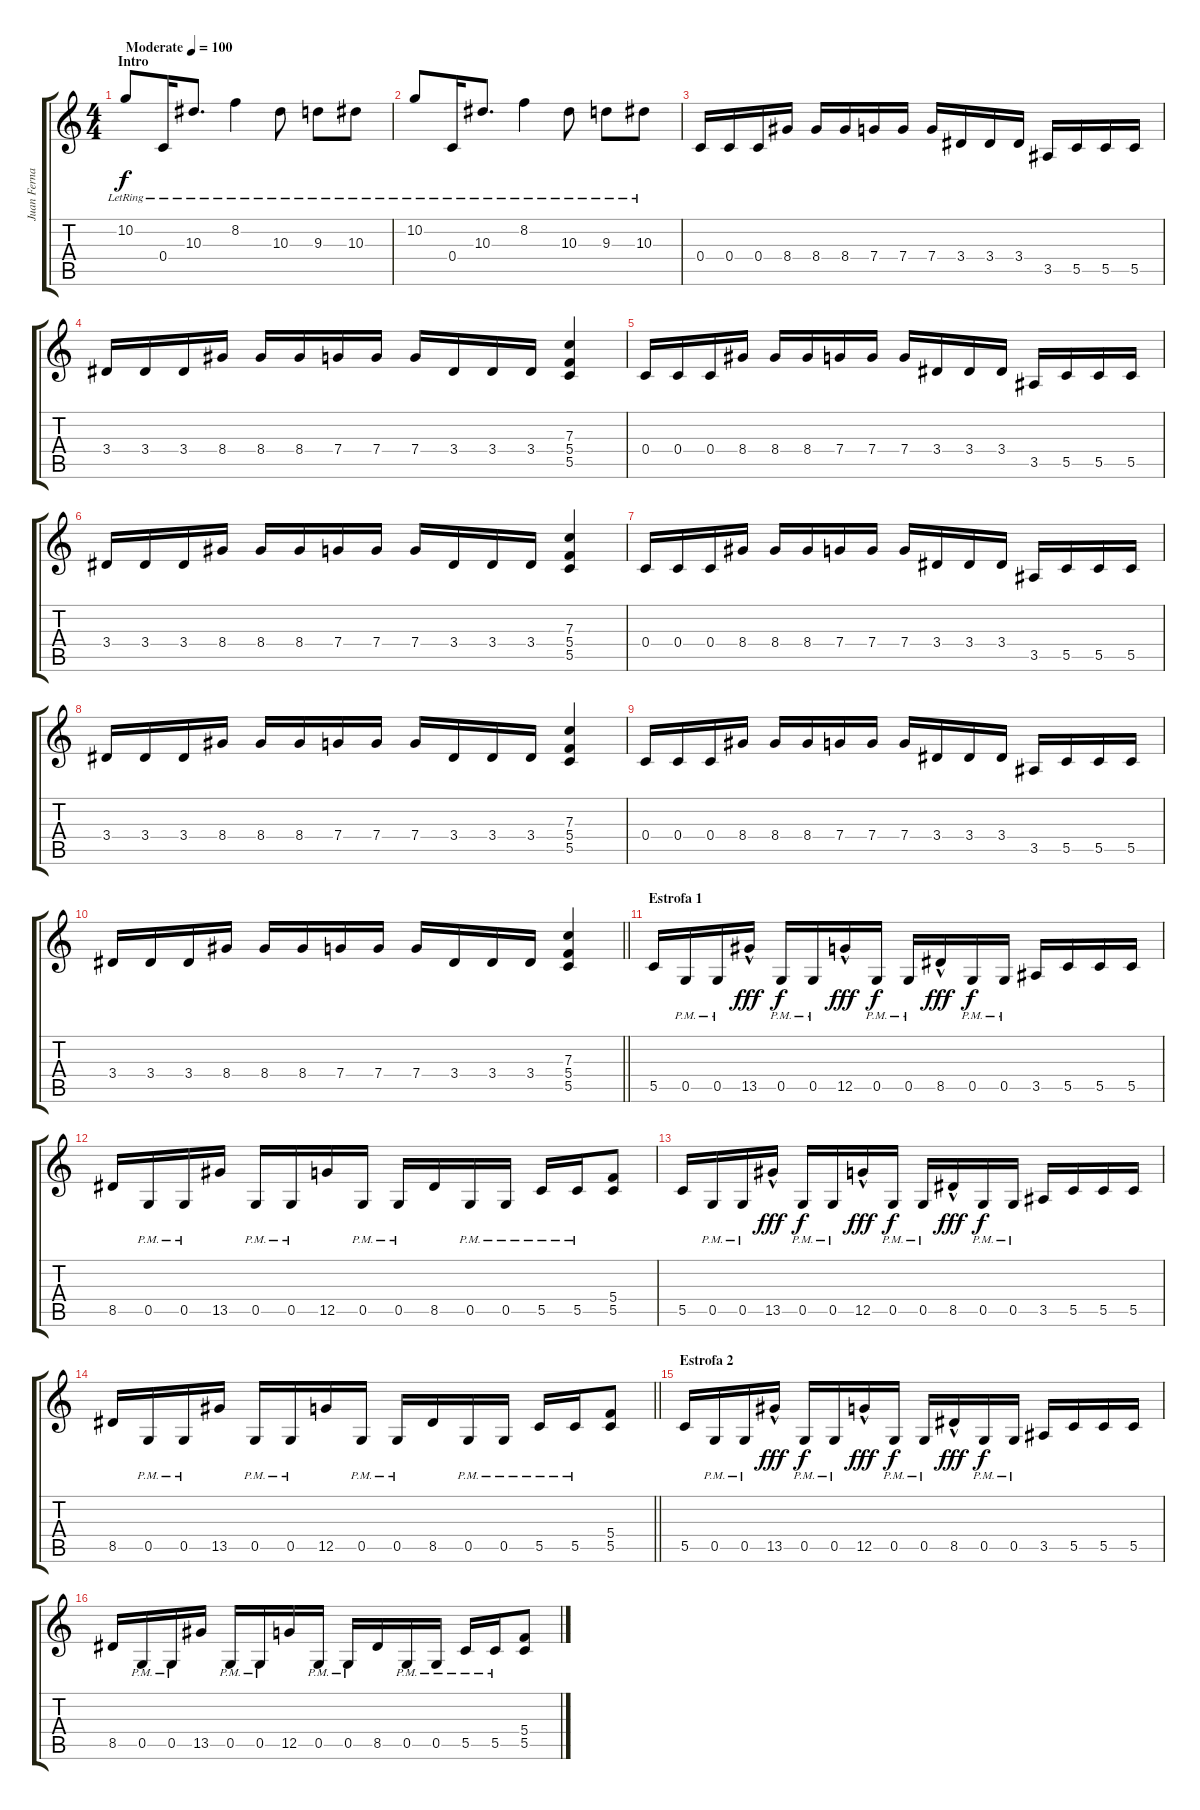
\track ("Juan Fernando" "Juan Ferna") {instrument distortionguitar}
\staff {score tabs}
\tuning (D4 A3 F3 C3 G2 D2) {hide}
\ts (4 4)
\section ("" "Intro")
\tempo (100 "Moderate")
\clef g2
\ks c
10.2{lr}.8{dy f instrument electricguitarjazz} 0.4{lr}.16 10.3{lr}.8{d} 8.2{lr}.4 10.3{lr}.8 9.3{lr}.8 10.3{lr}.8 |
10.2{lr}.8 0.4{lr}.16 10.3{lr}.8{d} 8.2{lr}.4 10.3{lr}.8 9.3{lr}.8 10.3{lr}.8 |
0.4.16{volume 15 instrument distortionguitar} 0.4.16 0.4.16 8.4.16 8.4.16 8.4.16 7.4.16 7.4.16 7.4.16 3.4.16 3.4.16 3.4.16 3.5.16 5.5.16 5.5.16 5.5.16 |
3.4.16 3.4.16 3.4.16 8.4.16 8.4.16 8.4.16 7.4.16 7.4.16 7.4.16 3.4.16 3.4.16 3.4.16 (7.3 5.4 5.5).4 |
0.4.16 0.4.16 0.4.16 8.4.16 8.4.16 8.4.16 7.4.16 7.4.16 7.4.16 3.4.16 3.4.16 3.4.16 3.5.16 5.5.16 5.5.16 5.5.16 |
3.4.16 3.4.16 3.4.16 8.4.16 8.4.16 8.4.16 7.4.16 7.4.16 7.4.16 3.4.16 3.4.16 3.4.16 (7.3 5.4 5.5).4 |
0.4.16 0.4.16 0.4.16 8.4.16 8.4.16 8.4.16 7.4.16 7.4.16 7.4.16 3.4.16 3.4.16 3.4.16 3.5.16 5.5.16 5.5.16 5.5.16 |
3.4.16 3.4.16 3.4.16 8.4.16 8.4.16 8.4.16 7.4.16 7.4.16 7.4.16 3.4.16 3.4.16 3.4.16 (7.3 5.4 5.5).4 |
0.4.16 0.4.16 0.4.16 8.4.16 8.4.16 8.4.16 7.4.16 7.4.16 7.4.16 3.4.16 3.4.16 3.4.16 3.5.16 5.5.16 5.5.16 5.5.16 |
\barLineRight lightlight
3.4.16 3.4.16 3.4.16 8.4.16 8.4.16 8.4.16 7.4.16 7.4.16 7.4.16 3.4.16 3.4.16 3.4.16 (7.3 5.4 5.5).4 |
\section ("" "Estrofa 1")
5.5.16{volume 14} 0.5{pm}.16 0.5{pm}.16 13.5{hac}.16{dy fff} 0.5{pm}.16{dy f} 0.5{pm}.16 12.5{hac}.16{dy fff} 0.5{pm}.16{dy f} 0.5{pm}.16 8.5{hac}.16{dy fff} 0.5{pm}.16{dy f} 0.5{pm}.16 3.5.16 5.5.16 5.5.16 5.5.16 |
8.5.16 0.5{pm}.16 0.5{pm}.16 13.5.16 0.5{pm}.16 0.5{pm}.16 12.5.16 0.5{pm}.16 0.5{pm}.16 8.5.16 0.5{pm}.16 0.5{pm}.16 5.5{pm}.16 5.5{pm}.16 (5.4 5.5).8 |
5.5.16 0.5{pm}.16 0.5{pm}.16 13.5{hac}.16{dy fff} 0.5{pm}.16{dy f} 0.5{pm}.16 12.5{hac}.16{dy fff} 0.5{pm}.16{dy f} 0.5{pm}.16 8.5{hac}.16{dy fff} 0.5{pm}.16{dy f} 0.5{pm}.16 3.5.16 5.5.16 5.5.16 5.5.16 |
\barLineRight lightlight
8.5.16 0.5{pm}.16 0.5{pm}.16 13.5.16 0.5{pm}.16 0.5{pm}.16 12.5.16 0.5{pm}.16 0.5{pm}.16 8.5.16 0.5{pm}.16 0.5{pm}.16 5.5{pm}.16 5.5{pm}.16 (5.4 5.5).8 |
\section ("" "Estrofa 2")
5.5.16 0.5{pm}.16 0.5{pm}.16 13.5{hac}.16{dy fff} 0.5{pm}.16{dy f} 0.5{pm}.16 12.5{hac}.16{dy fff} 0.5{pm}.16{dy f} 0.5{pm}.16 8.5{hac}.16{dy fff} 0.5{pm}.16{dy f} 0.5{pm}.16 3.5.16 5.5.16 5.5.16 5.5.16 |
8.5.16 0.5{pm}.16 0.5{pm}.16 13.5.16 0.5{pm}.16 0.5{pm}.16 12.5.16 0.5{pm}.16 0.5{pm}.16 8.5.16 0.5{pm}.16 0.5{pm}.16 5.5{pm}.16 5.5{pm}.16 (5.4 5.5).8
